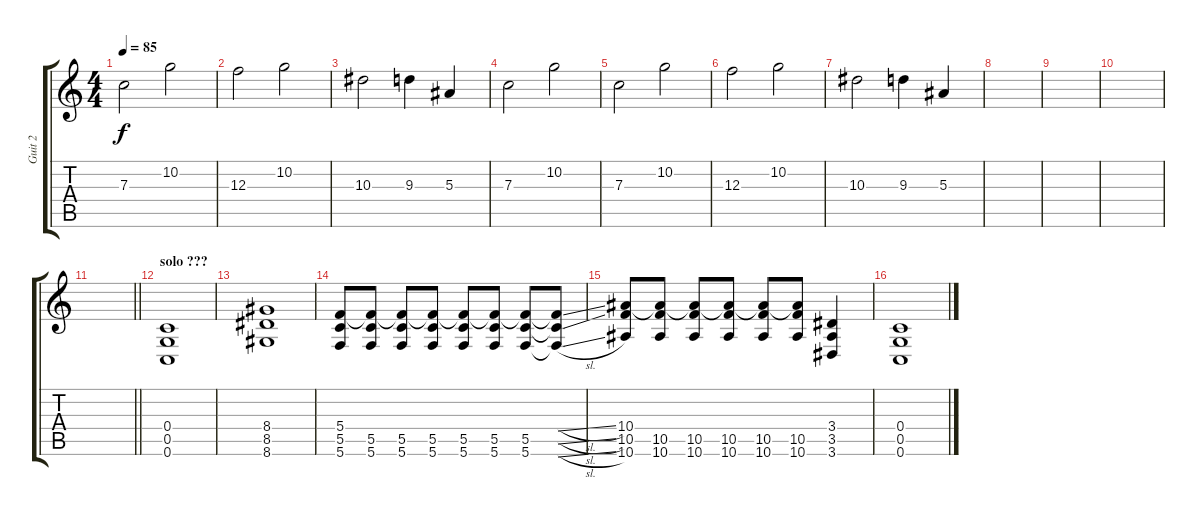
\track ("Guit 2" "Guit 2") {instrument distortionguitar}
\staff {score tabs}
\tuning (D4 A3 F3 C3 G2 C2) {hide}
\ts (4 4)
\tempo 85
\clef g2
\ks c
7.3.2{dy f} 10.2.2 |
12.3.2 10.2.2 |
10.3.2 9.3.4 5.3.4 |
7.3.2 10.2.2 |
7.3.2 10.2.2 |
12.3.2 10.2.2 |
10.3.2 9.3.4 5.3.4 |
|
|
|
\barLineRight lightlight
|
\section ("" "solo ???")
(0.4 0.5 0.6).1 |
(8.4 8.5 8.6).1 |
(5.4 5.5 5.6).8 (5.4{t} 5.5 5.6).8 (5.4{t} 5.5 5.6).8 (5.4{t} 5.5 5.6).8 (5.4{t} 5.5 5.6).8 (5.4{t} 5.5 5.6).8 (5.4{t} 5.5 5.6).8 (5.4{sl t} 5.5{sl t} 5.6{sl t}).8 |
(10.4 10.5 10.6).8 (10.4{t} 10.5 10.6).8 (10.4{t} 10.5 10.6).8 (10.4{t} 10.5 10.6).8 (10.4{t} 10.5 10.6).8 (10.4{t} 10.5 10.6).8 (3.4 3.5 3.6).4 |
(0.4 0.5 0.6).1
